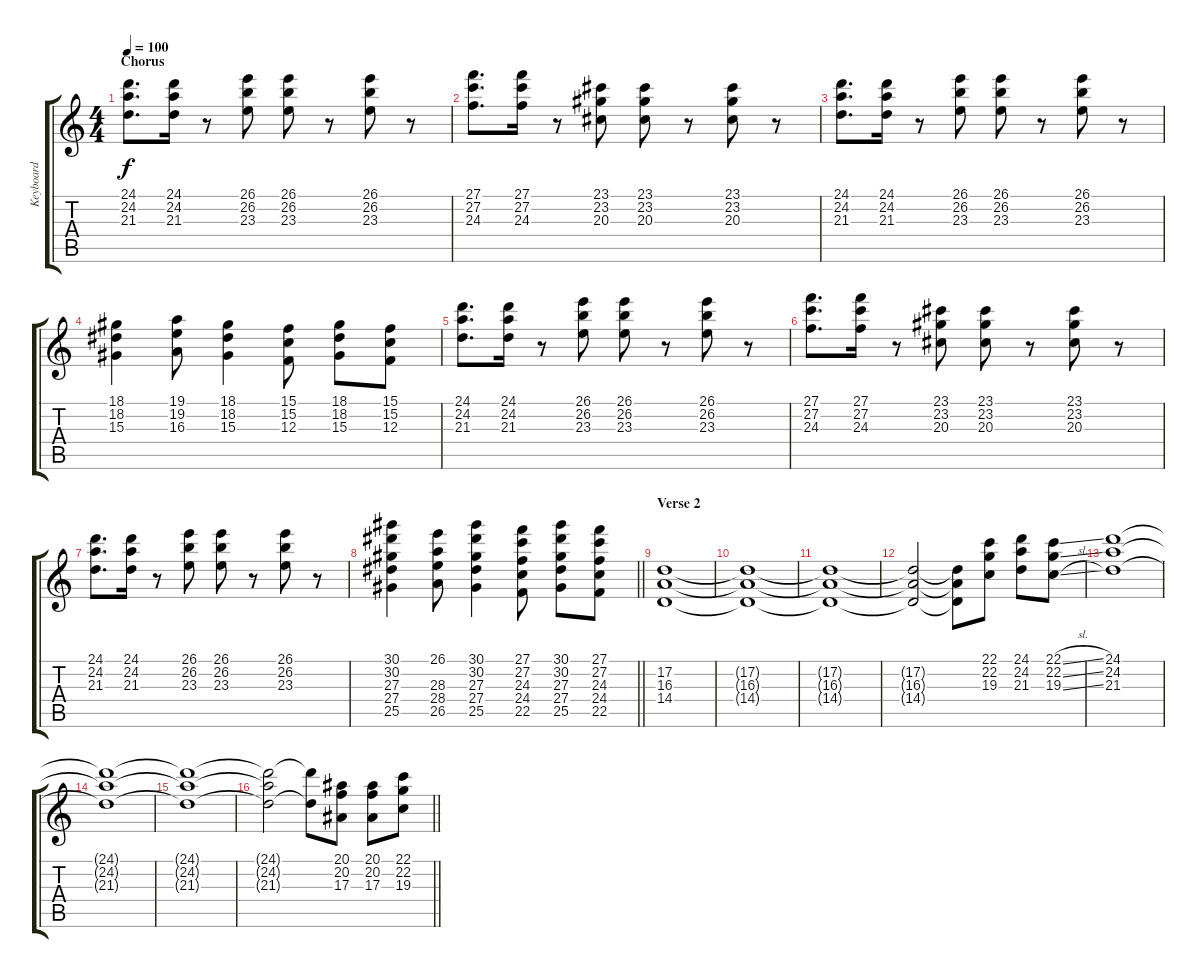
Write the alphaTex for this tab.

\track ("Keyboard" "Keyboard") {instrument rockorgan}
\staff {score tabs}
\tuning (D4 A3 F3 C3 G2 D2) {hide}
\ts (4 4)
\section ("" "Chorus")
\tempo 100
\clef g2
\ks c
(24.1 24.2 21.3).8{d dy f} (24.1 24.2 21.3).16 r.8 (26.1 26.2 23.3).8 (26.1 26.2 23.3).8 r.8 (26.1 26.2 23.3).8 r.8 |
(27.1 27.2 24.3).8{d} (27.1 27.2 24.3).16 r.8 (23.1 23.2 20.3).8 (23.1 23.2 20.3).8 r.8 (23.1 23.2 20.3).8 r.8 |
(24.1 24.2 21.3).8{d} (24.1 24.2 21.3).16 r.8 (26.1 26.2 23.3).8 (26.1 26.2 23.3).8 r.8 (26.1 26.2 23.3).8 r.8 |
(18.1 18.2 15.3).4 (19.1 19.2 16.3).8 (18.1 18.2 15.3).4 (15.1 15.2 12.3).8 (18.1 18.2 15.3).8 (15.1 15.2 12.3).8 |
(24.1 24.2 21.3).8{d} (24.1 24.2 21.3).16 r.8 (26.1 26.2 23.3).8 (26.1 26.2 23.3).8 r.8 (26.1 26.2 23.3).8 r.8 |
(27.1 27.2 24.3).8{d} (27.1 27.2 24.3).16 r.8 (23.1 23.2 20.3).8 (23.1 23.2 20.3).8 r.8 (23.1 23.2 20.3).8 r.8 |
(24.1 24.2 21.3).8{d} (24.1 24.2 21.3).16 r.8 (26.1 26.2 23.3).8 (26.1 26.2 23.3).8 r.8 (26.1 26.2 23.3).8 r.8 |
\barLineRight lightlight
(30.1 30.2 27.3 27.4 25.5).4 (26.1 28.3 28.4 26.5).8 (30.1 30.2 27.3 27.4 25.5).4 (27.1 27.2 24.3 24.4 22.5).8 (30.1 30.2 27.3 27.4 25.5).8 (27.1 27.2 24.3 24.4 22.5).8 |
\section ("" "Verse 2")
(17.2 16.3 14.4).1 |
(17.2{t} 16.3{t} 14.4{t}).1 |
(17.2{t} 16.3{t} 14.4{t}).1 |
(17.2{t} 16.3{t} 14.4{t}).2 (17.2{t} 16.3{t} 14.4{t}).8 (22.1 22.2 19.3).8 (24.1 24.2 21.3).8 (22.1{sl} 22.2{sl} 19.3{sl}).8 |
(24.1 24.2 21.3).1 |
(24.1{t} 24.2{t} 21.3{t}).1 |
(24.1{t} 24.2{t} 21.3{t}).1 |
\barLineRight lightlight
(24.1{t} 24.2{t} 21.3{t}).2 (24.1{t} 21.3{t}).8 (20.1 20.2 17.3).8 (20.1 20.2 17.3).8 (22.1{sl} 22.2{sl} 19.3{sl}).8
